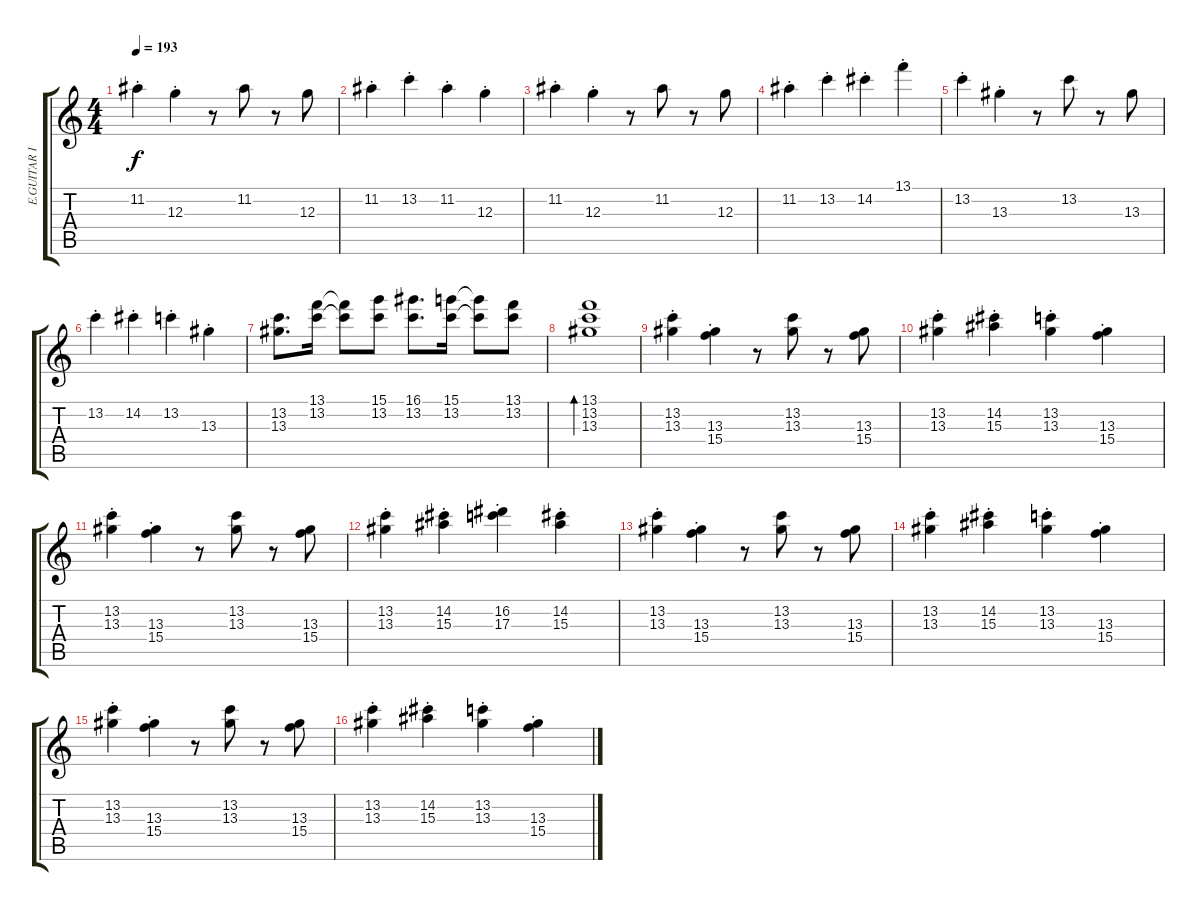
\track ("E.GUITAR I - Taki" "E.GUITAR I") {instrument electricguitarclean}
\staff {score tabs}
\tuning (E4 B3 G3 D3 A2 E2) {hide}
\ts (4 4)
\tempo 193
\clef g2
\ks c
11.2{st}.4{dy f} 12.3{st}.4 r.8 11.2.8 r.8 12.3.8 |
11.2{st}.4 13.2{st}.4 11.2{st}.4 12.3{st}.4 |
11.2{st}.4 12.3{st}.4 r.8 11.2.8 r.8 12.3.8 |
11.2{st}.4 13.2{st}.4 14.2{st}.4 13.1{st}.4 |
13.2{st}.4 13.3{st}.4 r.8 13.2.8 r.8 13.3.8 |
13.2{st}.4 14.2{st}.4 13.2{st}.4 13.3{st}.4 |
(13.2 13.3).8{d} (13.1 13.2).16 (13.1{t} 13.2{t}).8 (15.1 13.2).8 (16.1 13.2).8{d} (15.1 13.2).16 (15.1{t} 13.2{t}).8 (13.1 13.2).8 |
(13.1 13.2 13.3).1{bd 240} |
(13.2{st} 13.3{st}).4 (13.3{st} 15.4{st}).4 r.8 (13.2 13.3).8 r.8 (13.3 15.4).8 |
(13.2{st} 13.3{st}).4 (14.2{st} 15.3{st}).4 (13.2{st} 13.3{st}).4 (13.3{st} 15.4{st}).4 |
(13.2{st} 13.3{st}).4 (13.3{st} 15.4{st}).4 r.8 (13.2 13.3).8 r.8 (13.3 15.4).8 |
(13.2{st} 13.3{st}).4 (14.2{st} 15.3{st}).4 (16.2{st} 17.3{st}).4 (14.2{st} 15.3{st}).4 |
(13.2{st} 13.3{st}).4 (13.3{st} 15.4{st}).4 r.8 (13.2 13.3).8 r.8 (13.3 15.4).8 |
(13.2{st} 13.3{st}).4 (14.2{st} 15.3{st}).4 (13.2{st} 13.3{st}).4 (13.3{st} 15.4{st}).4 |
(13.2{st} 13.3{st}).4 (13.3{st} 15.4{st}).4 r.8 (13.2 13.3).8 r.8 (13.3 15.4).8 |
(13.2{st} 13.3{st}).4 (14.2{st} 15.3{st}).4 (13.2{st} 13.3{st}).4 (13.3{st} 15.4{st}).4
